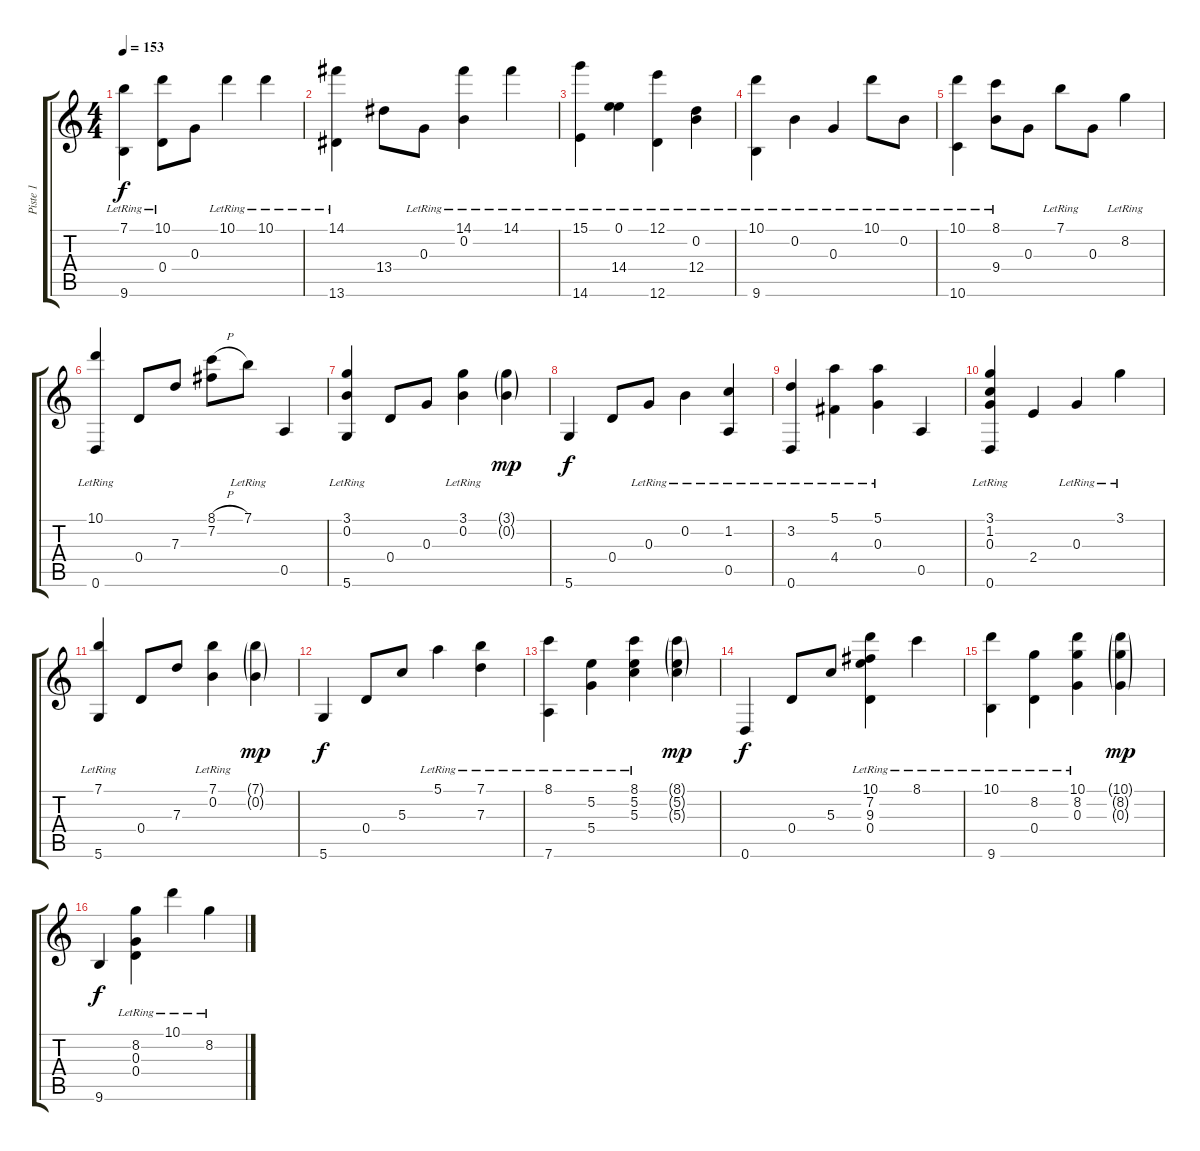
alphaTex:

\track ("Piste 1" "Piste 1") {instrument electricbasspick}
\staff {score tabs}
\tuning (E4 B3 G3 D3 A2 D2) {hide}
\ts (4 4)
\tempo 153
\clef g2
\ks c
(7.1{lr} 9.6).4{dy f} (10.1{lr} 0.4).8 0.3.8 10.1{lr}.4 10.1{lr}.4 |
(14.1{lr} 13.6).4 13.4.8 0.3{lr}.8 (14.1{lr} 0.2{lr}).4 14.1{lr}.4 |
(15.1{lr} 14.6).4 (0.1{lr} 14.4).4 (12.1{lr} 12.6).4 (0.2{lr} 12.4).4 |
(10.1{lr} 9.6).4 0.2{lr}.4 0.3{lr}.4 10.1{lr}.8 0.2{lr}.8 |
(10.1{lr} 10.6).4 (8.1{lr} 9.4).8 0.3.8 7.1{lr}.8 0.3.8 8.2{lr}.4 |
(10.1{lr} 0.6).4 0.4.8 7.3.8 (8.1{h} 7.2).8 7.1{lr}.8 0.5.4 |
(3.1{lr} 0.2{lr} 5.6).4 0.4.8 0.3.8 (3.1{lr} 0.2{lr}).4 (3.1{g} 0.2{g}).4{dy mp} |
5.6.4{dy f} 0.4.8 0.3{lr}.8 0.2{lr}.4 (1.2{lr} 0.5).4 |
(3.2{lr} 0.6).4 (5.1{lr} 4.4).4 (5.1{lr} 0.3).4 0.5.4 |
(3.1{lr} 1.2{lr} 0.3{lr} 0.6).4 2.4.4 0.3{lr}.4 3.1{lr}.4 |
(7.1{lr} 5.6).4 0.4.8 7.3.8 (7.1{lr} 0.2{lr}).4 (7.1{g} 0.2{g}).4{dy mp} |
5.6.4{dy f} 0.4.8 5.3.8 5.1{lr}.4 (7.1{lr} 7.3).4 |
(8.1{lr} 7.6).4 (5.2{lr} 5.4).4 (8.1{lr} 5.2{lr} 5.3).4 (8.1{g} 5.2{g} 5.3{g}).4{dy mp} |
0.6.4{dy f} 0.4.8 5.3.8 (10.1{lr} 7.2{lr} 9.3 0.4).4 8.1{lr}.4 |
(10.1{lr} 9.6).4 (8.2{lr} 0.4).4 (10.1{lr} 8.2{lr} 0.3).4 (10.1{g} 8.2{g} 0.3{g}).4{dy mp} |
9.6.4{dy f} (8.2{lr} 0.3 0.4).4 10.1{lr}.4 8.2{lr}.4
